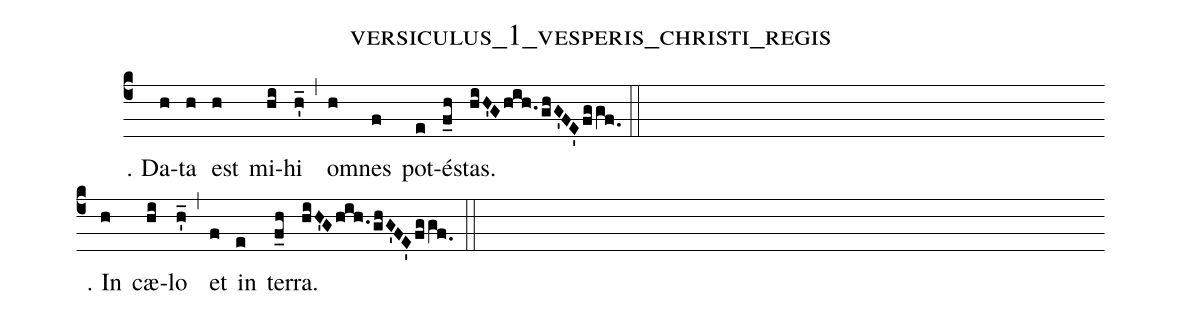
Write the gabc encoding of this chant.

name: versiculus_1_vesperis_christi_regis;
%%
 (c4) ℣. Da(h)ta(h) est(h) mi(hi)hi(h'_) (,) o(h)mnes(f) pot(e)é(f_h)stas.(hiH'Ghih.ghG'FE'fggf.0) (::) (Z-)

℟. In(h) cæ(hi)lo(h'_) (,) et(f) in(e) ter(f_h)ra.(hiH'Ghih.ghG'FE'fggf.0) (::)
